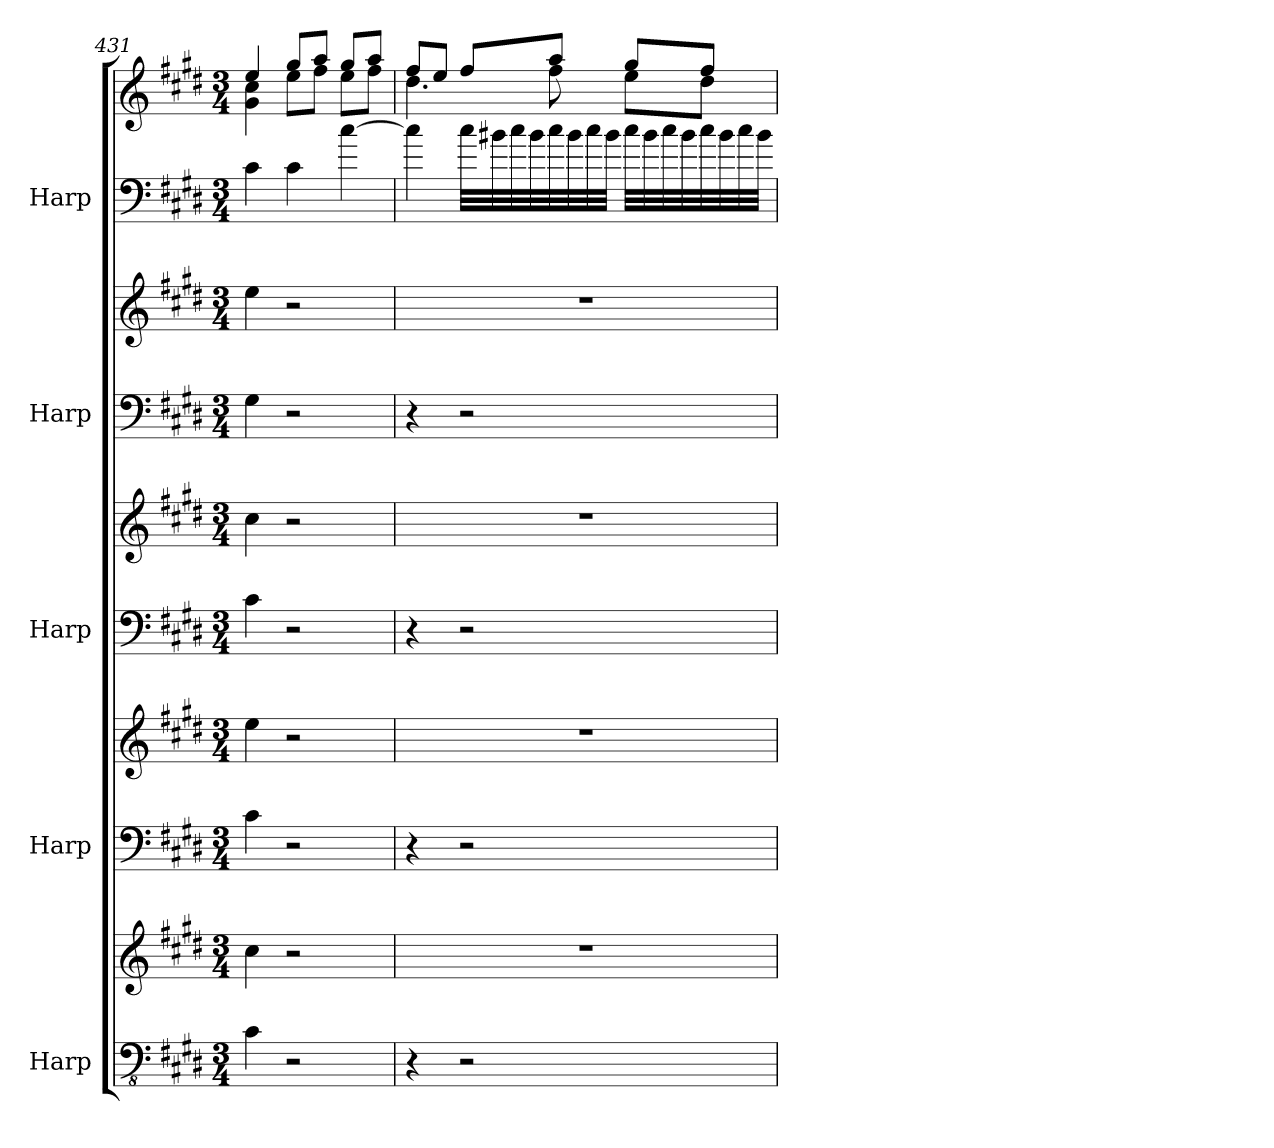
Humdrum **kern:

**kern	**kern	**kern	**kern	**kern	**kern	**kern	**kern	**kern	**kern
*part5	*part5	*part4	*part4	*part3	*part3	*part2	*part2	*part1	*part1
*staff10	*staff9	*staff8	*staff7	*staff6	*staff5	*staff4	*staff3	*staff2	*staff1
*I"Harp	*	*I"Harp	*	*I"Harp	*	*I"Harp	*	*I"Harp	*
*I'Hp	*	*I'Hp	*	*I'Hp	*	*I'Hp	*	*I'Hp	*
*clefFv4	*clefG2	*clefF4	*clefG2	*clefF4	*clefG2	*clefF4	*clefG2	*clefF4	*clefG2
*k[f#c#g#d#]	*k[f#c#g#d#]	*k[f#c#g#d#]	*k[f#c#g#d#]	*k[f#c#g#d#]	*k[f#c#g#d#]	*k[f#c#g#d#]	*k[f#c#g#d#]	*k[f#c#g#d#]	*k[f#c#g#d#]
*M3/4	*M3/4	*M3/4	*M3/4	*M3/4	*M3/4	*M3/4	*M3/4	*M3/4	*M3/4
=431	=431	=431	=431	=431	=431	=431	=431	=431	=431
*	*	*	*	*	*	*	*	*	*^
4C#\	4cc#\	4c#\	4ee\	4c#\	4cc#\	4G#\	4ee\	4c#\	4ee/	4g#\ 4cc#\
2r	2r	2r	2r	2r	2r	2r	2r	4c#\	8gg#/L	8ee\L
.	.	.	.	.	.	.	.	.	8aa/J	8ff#\J
.	.	.	.	.	.	.	.	[4cc#\	8gg#/L	8ee\L
.	.	.	.	.	.	.	.	.	8aa/J	8ff#\J
=432	=432	=432	=432	=432	=432	=432	=432	=432	=432	=432
4r	2.r	4r	2.r	4r	2.r	4r	2.r	4cc#\]	8ff#/L	4.dd#\
.	.	.	.	.	.	.	.	.	8ee/J	.
2r	.	2r	.	2r	.	2r	.	32cc#\LLL	8ff#/L	.
.	.	.	.	.	.	.	.	32b#X\	.	.
.	.	.	.	.	.	.	.	32cc#\	.	.
.	.	.	.	.	.	.	.	32b#\	.	.
.	.	.	.	.	.	.	.	32cc#\	8aa/J	8ff#\
.	.	.	.	.	.	.	.	32b#\	.	.
.	.	.	.	.	.	.	.	32cc#\	.	.
.	.	.	.	.	.	.	.	32b#\JJJ	.	.
.	.	.	.	.	.	.	.	32cc#\LLL	8gg#/L	8ee\L
.	.	.	.	.	.	.	.	32b#\	.	.
.	.	.	.	.	.	.	.	32cc#\	.	.
.	.	.	.	.	.	.	.	32b#\	.	.
.	.	.	.	.	.	.	.	32cc#\	8ff#/J	8dd#\J
.	.	.	.	.	.	.	.	32b#\	.	.
.	.	.	.	.	.	.	.	32cc#\	.	.
.	.	.	.	.	.	.	.	32b#\JJJ	.	.
*	*	*	*	*	*	*	*	*	*v	*v
=	=	=	=	=	=	=	=	=	=
*-	*-	*-	*-	*-	*-	*-	*-	*-	*-
